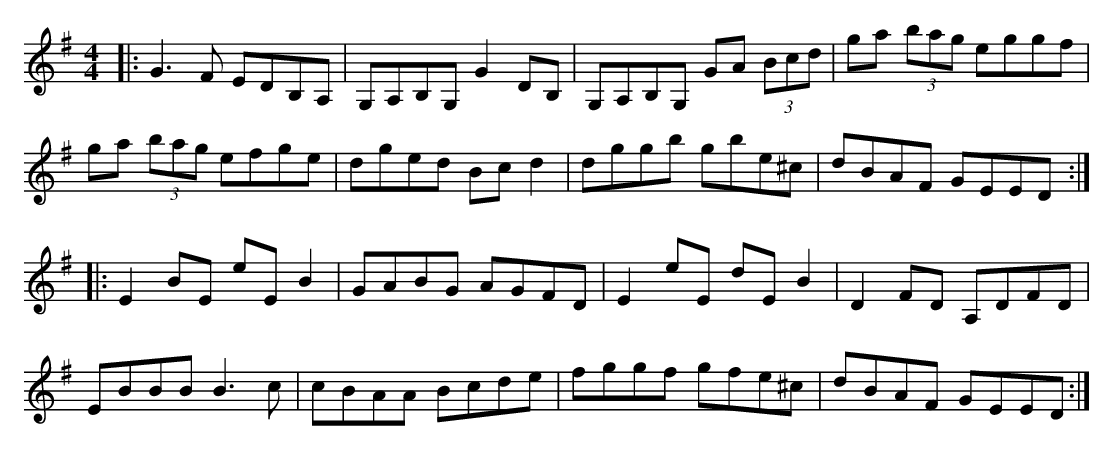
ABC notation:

X:1
M:4/4
K:G
|:G3 F EDB,A,|G,A,B,G, G2 DB,|G,A,B,G, GA (3Bcd|ga (3bag eggf|
ga (3bag efge|dged Bc d2|dggb gbe^c|dBAF GEED:|
|:E2 BE eE B2|GABG AGFD|E2 eE dE B2|D2 FD A,DFD|
EBBB B3 c|cBAA Bcde|fggf gfe^c|dBAF GEED:|
